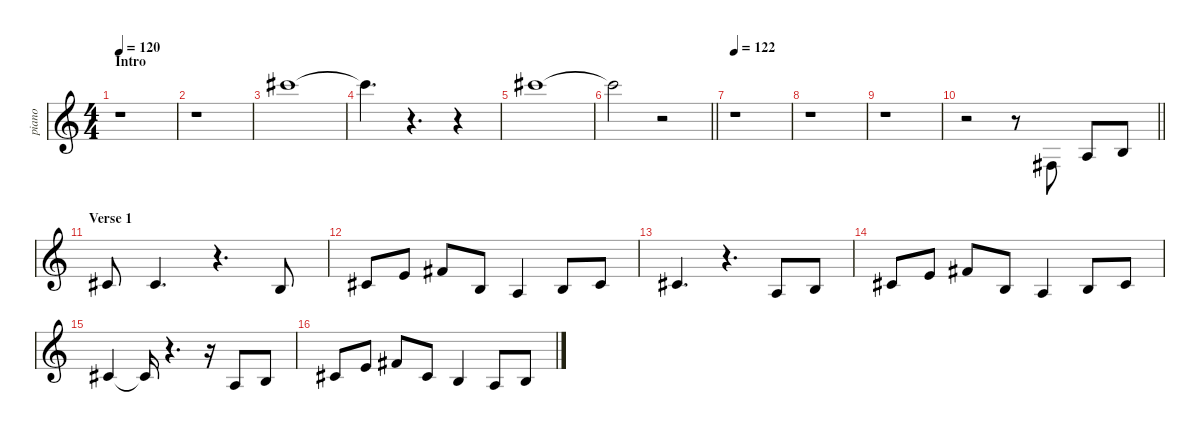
\defaultSystemsLayout 4
\hideDynamics
\bracketExtendMode nobrackets
\otherSystemsTrackNameOrientation horizontal
\track ("Piano" "piano") {instrument electricpiano1}
\staff {score}
\tuning (E4 B3 G3 D3 A2 E2)
\ts (4 4)
\beaming (8 2 2 2 2)
\section ("" "Intro")
\tempo 120
\clef g2
\ks c
r.1{dy f instrument electricpiano1 beam Down} |
r.1{beam Down} |
21.1{acc #}.1{beam Down} |
21.1{t acc #}.4{d beam Down} r.4{d beam Down} r.4{beam Down} |
21.1{acc #}.1{beam Down} |
\barLineRight lightlight
21.1{t acc #}.2{beam Down} r.2{beam Down} |
\tempo 122
r.1{beam Down} |
r.1{beam Down} |
r.1{beam Down} |
\barLineRight lightlight
r.2{beam Down} r.8{beam Down} 4.4{acc #}.8{beam Up} 2.3.8{beam Up} 0.2.8{beam Up} |
\section ("" "Verse 1")
2.2{acc #}.8{beam Up} 2.2{acc #}.4{d beam Up} r.4{d beam Up} 0.2.8{beam Up} |
2.2{acc #}.8{beam Up} 0.1.8{beam Up} 2.1{acc #}.8{beam Up} 0.2.8{beam Up} 2.3.4{beam Up} 0.2.8{beam Up} 2.2{acc #}.8{beam Up} |
2.2{acc #}.4{d beam Up} r.4{d beam Up} 2.3.8{beam Up} 0.2.8{beam Up} |
2.2{acc #}.8{beam Up} 0.1.8{beam Up} 2.1{acc #}.8{beam Up} 0.2.8{beam Up} 2.3.4{beam Up} 0.2.8{beam Up} 2.2{acc #}.8{beam Up} |
2.2{acc #}.4{beam Up} 2.2{t acc #}.16{beam Up} r.4{d beam Up} r.16{beam Up} 2.3.8{beam Up} 0.2.8{beam Up} |
2.2{acc #}.8{beam Up} 0.1.8{beam Up} 2.1{acc #}.8{beam Up} 2.2{acc #}.8{beam Up} 0.2.4{beam Up} 2.3.8{beam Up} 0.2.8{beam Up}
